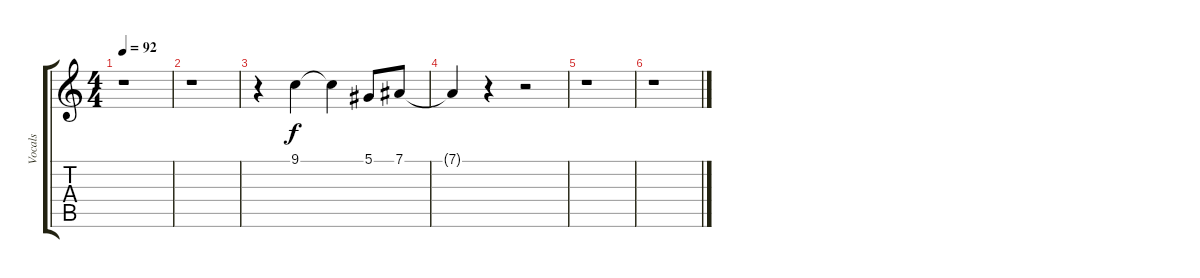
\track ("Vocals" "Vocals") {instrument tenorsax}
\staff {score tabs}
\tuning (Eb4 Bb3 Gb3 Db3 Ab2 Eb2) {hide}
\ts (4 4)
\tempo 92
\clef g2
\ks c
r.1{dy f} |
r.1 |
r.4 9.1.4 9.1{t}.4 5.1.8 7.1.8 |
7.1{t}.4 r.4 r.2 |
r.1 |
r.1
